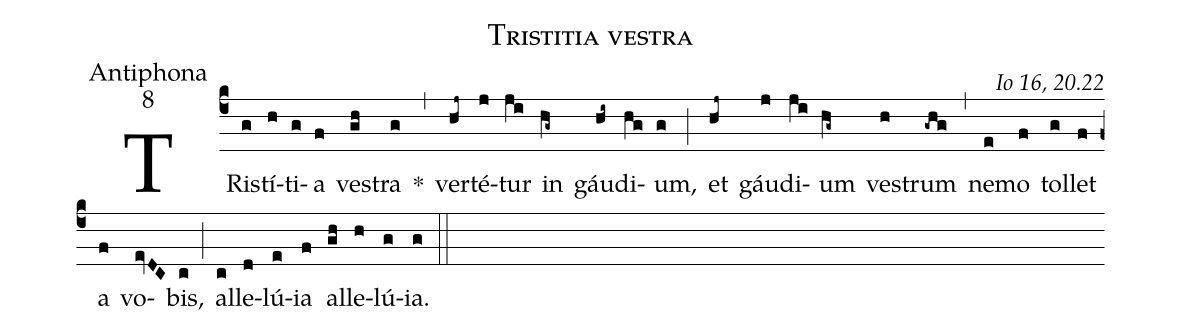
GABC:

name:Tristitia vestra;
office-part:Antiphona;
mode:8;
commentary:Io 16, 20.22;
%%
(c4) TRis(g)tí(h)ti(g)a(f) ves(gh)tra(g) *(,) ver(hj~)té(j)tur(ji) in(hg~) gáu(hi~)di(hg)um,(g) (;) et(hj~) gáu(j)di(ji)um(hg~) ves(h)trum(-ghg) (,) ne(e)mo(f) tol(g)let(f) a(f) vo(evDC)bis,(c) (;)  al(c)le(d)lú(e)ia(f) al(gh)le(h)lú(g)ia.(g) (::)
